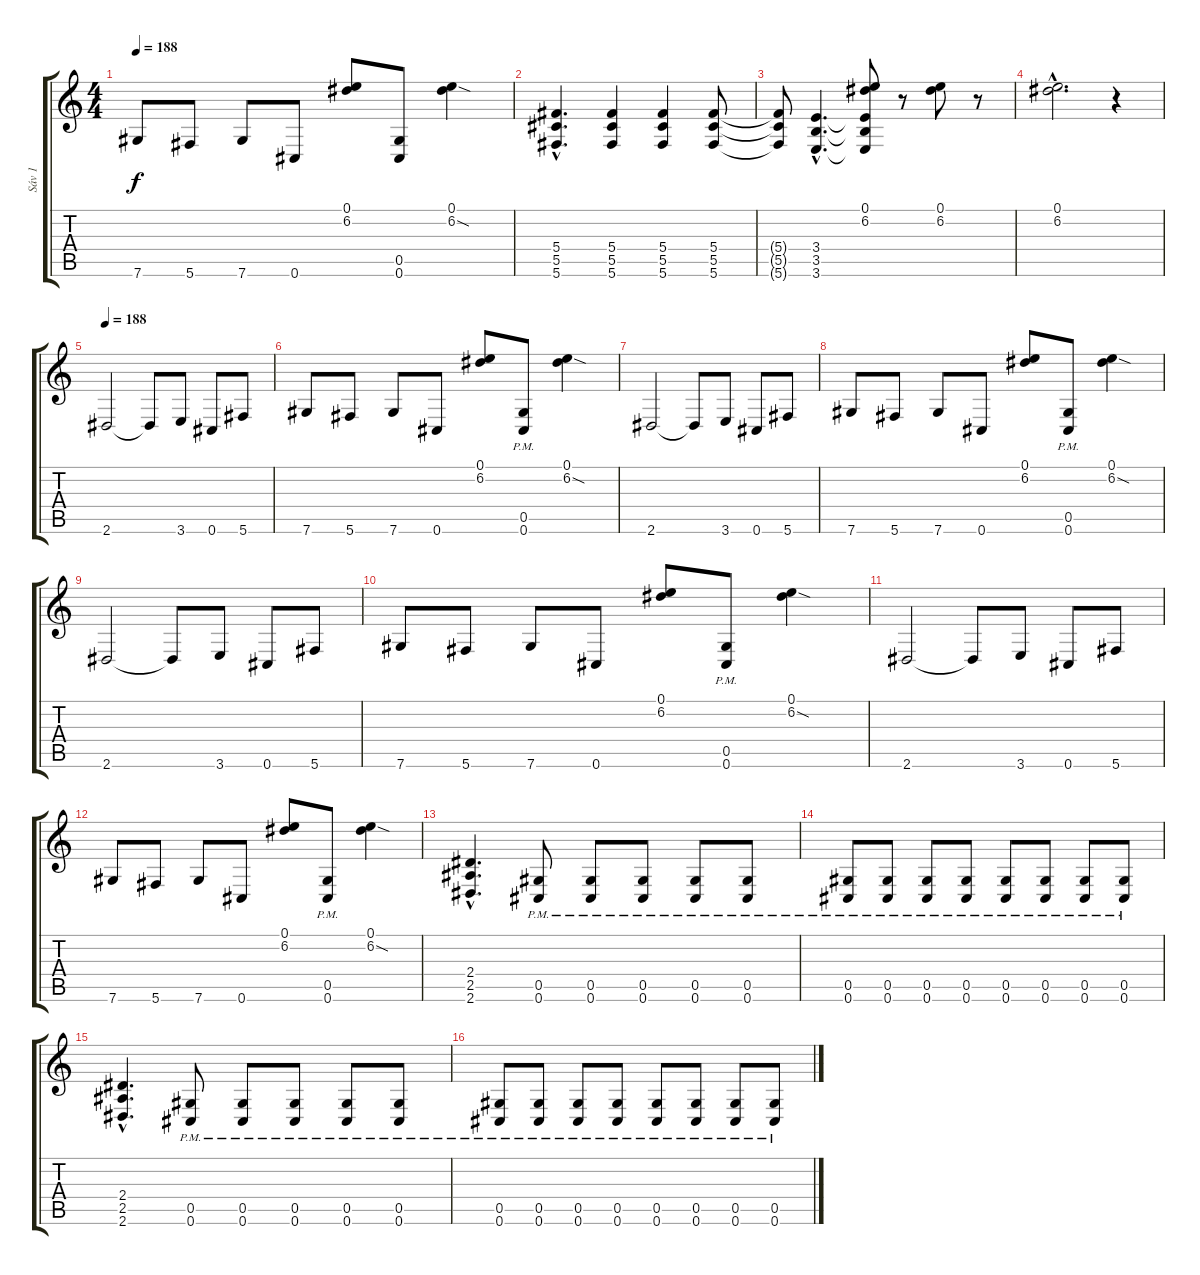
\track ("Sáv 1" "Sáv 1") {instrument distortionguitar}
\staff {score tabs}
\tuning (Eb4 Bb3 Gb3 Db3 Ab2 Db2) {hide}
\ts (4 4)
\tempo 188
\clef g2
\ks c
7.6.8{dy f} 5.6.8 7.6.8 0.6.8 (0.1 6.2).8 (0.5 0.6).8 (0.1 6.2{sod}).4 |
(5.4{hac} 5.5{hac} 5.6{hac}).4{d} (5.4 5.5 5.6).4 (5.4 5.5 5.6).4 (5.4 5.5 5.6).8 |
(5.4{t} 5.5{t} 5.6{t}).8 (3.4{hac} 3.5{hac} 3.6{hac}).4{d} (0.1 6.2 3.4{t} 3.5{t} 3.6{t}).8 r.8 (0.1 6.2).8 r.8 |
(0.1{hac} 6.2{hac}).2{d} r.4 |
\tempo 188
2.6.2 2.6{t}.8 3.6.8 0.6.8 5.6.8 |
7.6.8 5.6.8 7.6.8 0.6.8 (0.1 6.2).8 (0.5{pm} 0.6{pm}).8 (0.1 6.2{sod}).4 |
2.6.2 2.6{t}.8 3.6.8 0.6.8 5.6.8 |
7.6.8 5.6.8 7.6.8 0.6.8 (0.1 6.2).8 (0.5{pm} 0.6{pm}).8 (0.1 6.2{sod}).4 |
2.6.2 2.6{t}.8 3.6.8 0.6.8 5.6.8 |
7.6.8 5.6.8 7.6.8 0.6.8 (0.1 6.2).8 (0.5{pm} 0.6{pm}).8 (0.1 6.2{sod}).4 |
2.6.2 2.6{t}.8 3.6.8 0.6.8 5.6.8 |
7.6.8 5.6.8 7.6.8 0.6.8 (0.1 6.2).8 (0.5{pm} 0.6{pm}).8 (0.1 6.2{sod}).4 |
(2.4{hac} 2.5{hac} 2.6{hac}).4{d} (0.5{pm} 0.6{pm}).8 (0.5{pm} 0.6{pm}).8 (0.5{pm} 0.6{pm}).8 (0.5{pm} 0.6{pm}).8 (0.5{pm} 0.6{pm}).8 |
(0.5{pm} 0.6{pm}).8 (0.5{pm} 0.6{pm}).8 (0.5{pm} 0.6{pm}).8 (0.5{pm} 0.6{pm}).8 (0.5{pm} 0.6{pm}).8 (0.5{pm} 0.6{pm}).8 (0.5{pm} 0.6{pm}).8 (0.5{pm} 0.6{pm}).8 |
(2.4{hac} 2.5{hac} 2.6{hac}).4{d} (0.5{pm} 0.6{pm}).8 (0.5{pm} 0.6{pm}).8 (0.5{pm} 0.6{pm}).8 (0.5{pm} 0.6{pm}).8 (0.5{pm} 0.6{pm}).8 |
(0.5{pm} 0.6{pm}).8 (0.5{pm} 0.6{pm}).8 (0.5{pm} 0.6{pm}).8 (0.5{pm} 0.6{pm}).8 (0.5{pm} 0.6{pm}).8 (0.5{pm} 0.6{pm}).8 (0.5{pm} 0.6{pm}).8 (0.5{pm} 0.6{pm}).8
